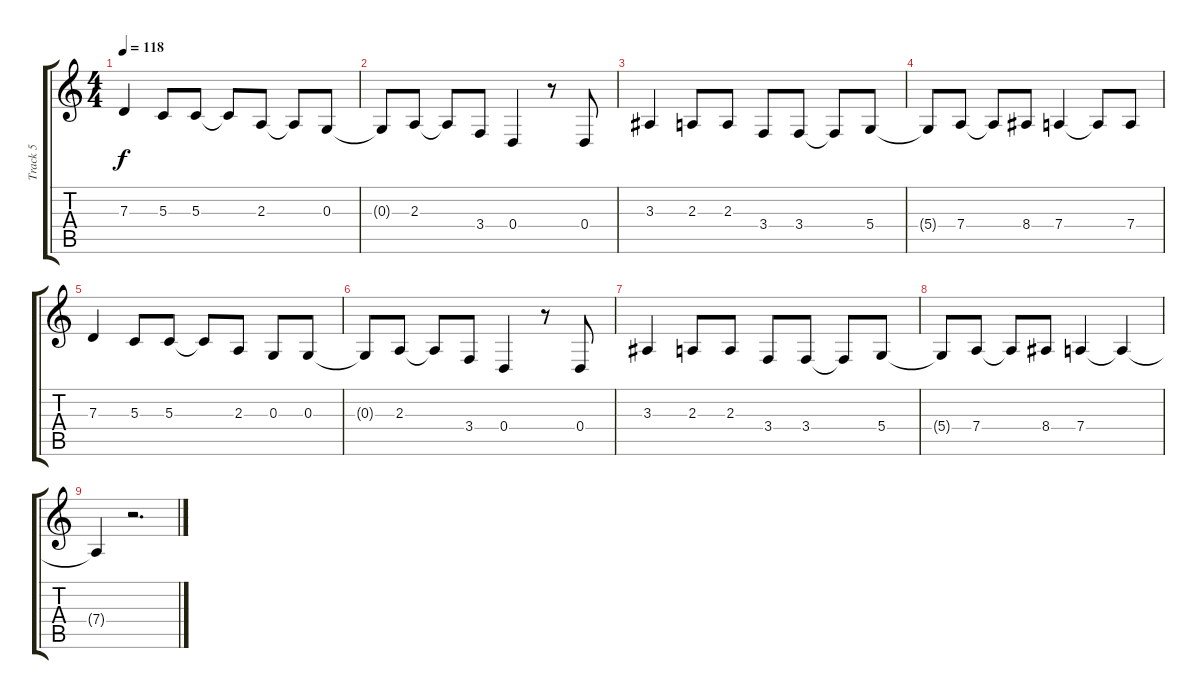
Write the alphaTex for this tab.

\track ("Track 5" "Track 5") {instrument lead2sawtooth}
\staff {score tabs}
\tuning (E4 B3 G3 D3 A2 E2) {hide}
\ts (4 4)
\tempo 118
\clef g2
\ks c
7.3.4{dy f} 5.3.8 5.3.8 5.3{t}.8 2.3.8 2.3{t}.8 0.3.8 |
0.3{t}.8 2.3.8 2.3{t}.8 3.4.8 0.4.4 r.8 0.4.8 |
3.3.4 2.3.8 2.3.8 3.4.8 3.4.8 3.4{t}.8 5.4.8 |
5.4{t}.8 7.4.8 7.4{t}.8 8.4.8 7.4.4 7.4{t}.8 7.4.8 |
7.3.4 5.3.8 5.3.8 5.3{t}.8 2.3.8 0.3.8 0.3.8 |
0.3{t}.8 2.3.8 2.3{t}.8 3.4.8 0.4.4 r.8 0.4.8 |
3.3.4 2.3.8 2.3.8 3.4.8 3.4.8 3.4{t}.8 5.4.8 |
5.4{t}.8 7.4.8 7.4{t}.8 8.4.8 7.4.4 7.4{t}.4 |
7.4{t}.4 r.2{d}
